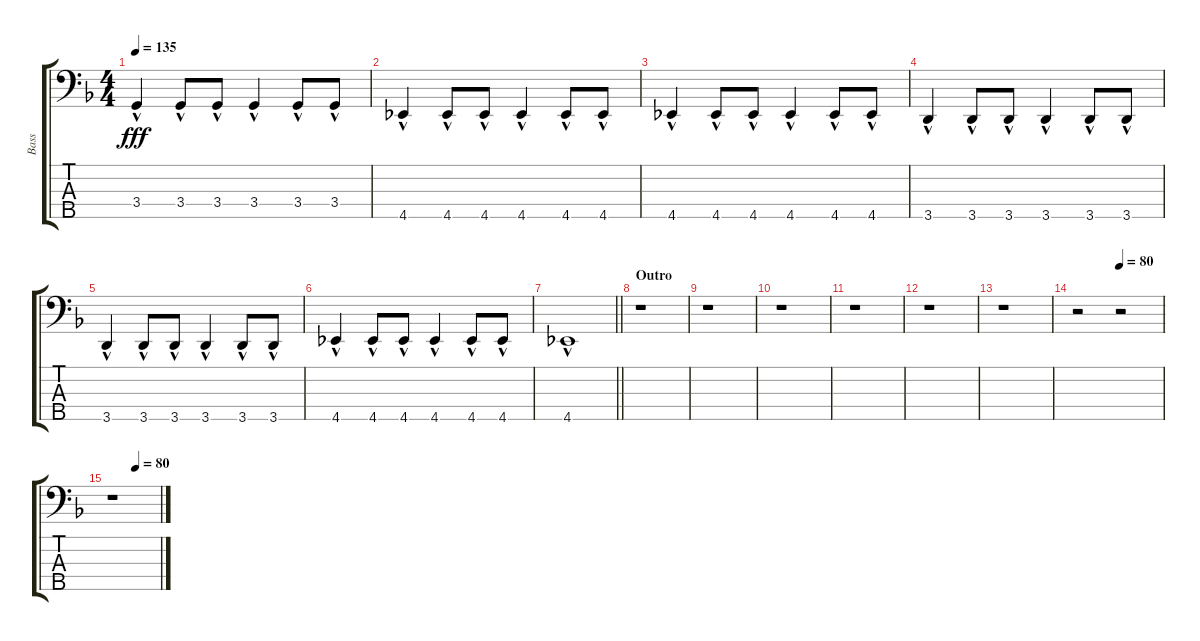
\track ("Bass" "Bass") {instrument electricbassfinger}
\staff {score tabs}
\tuning (G2 D2 A1 E1 B0) {hide}
\ts (4 4)
\tempo 135
\clef f4
\ks f
3.4{hac}.4{dy fff} 3.4{hac}.8 3.4{hac}.8 3.4{hac}.4 3.4{hac}.8 3.4{hac}.8 |
4.5{hac}.4 4.5{hac}.8 4.5{hac}.8 4.5{hac}.4 4.5{hac}.8 4.5{hac}.8 |
4.5{hac}.4 4.5{hac}.8 4.5{hac}.8 4.5{hac}.4 4.5{hac}.8 4.5{hac}.8 |
3.5{hac}.4 3.5{hac}.8 3.5{hac}.8 3.5{hac}.4 3.5{hac}.8 3.5{hac}.8 |
3.5{hac}.4 3.5{hac}.8 3.5{hac}.8 3.5{hac}.4 3.5{hac}.8 3.5{hac}.8 |
4.5{hac}.4 4.5{hac}.8 4.5{hac}.8 4.5{hac}.4 4.5{hac}.8 4.5{hac}.8 |
\barLineRight lightlight
4.5{hac}.1 |
\section ("" "Outro")
r.1 |
r.1 |
r.1 |
r.1 |
r.1 |
r.1 |
\tempo (80 0.5)
r.2 r.2 |
\tempo (80 0.5)
r.1
